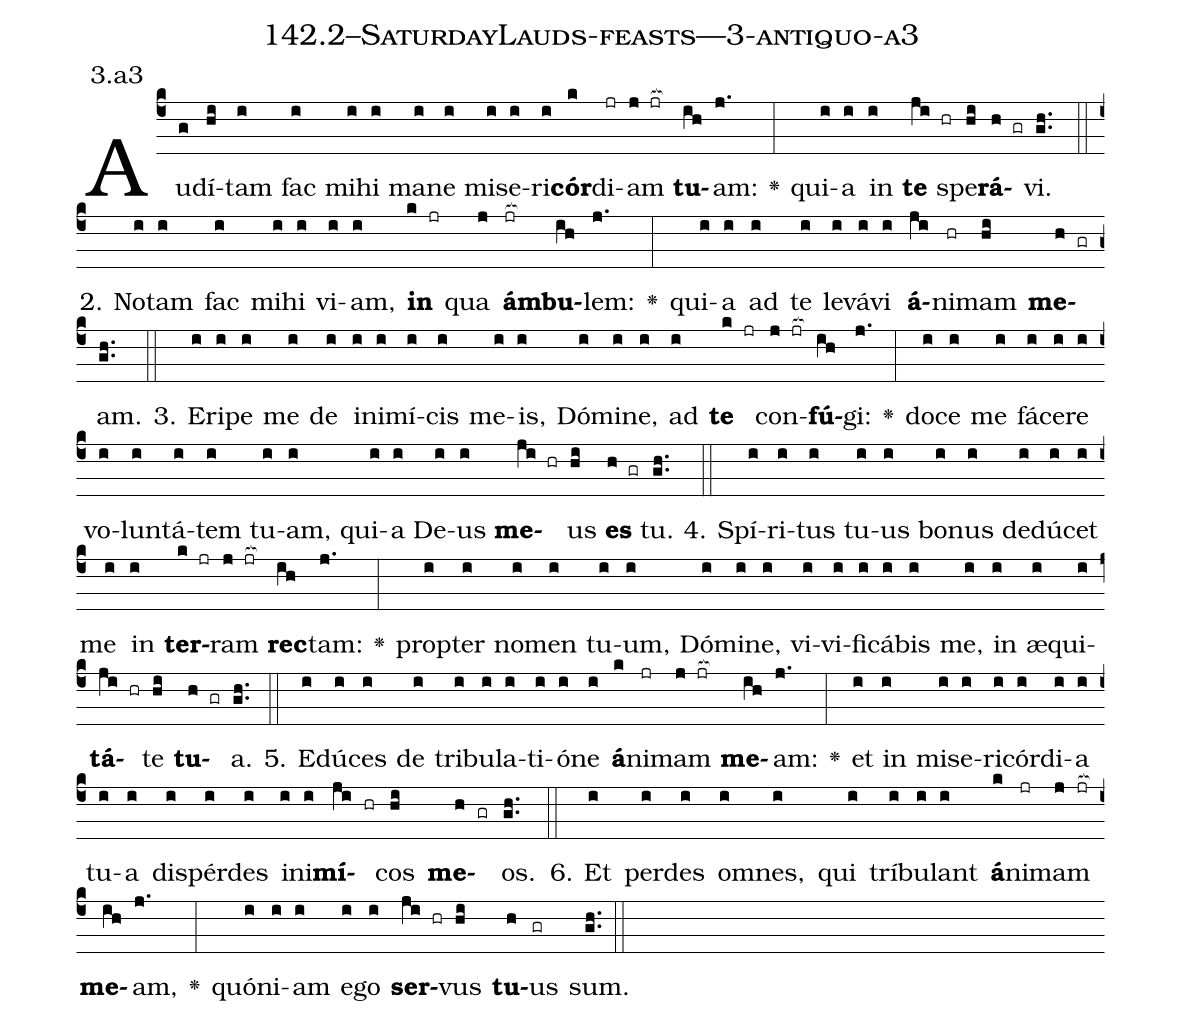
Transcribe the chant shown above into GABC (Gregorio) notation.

name: 142.2--SaturdayLauds-feasts---3-antiquo-a3;
annotation: 3.a3;
%%
(c4)Au(g)dí(hi)tam(i) fac(i) mi(i)hi(i) ma(i)ne(i) mi(i)se(i)ri(i)<b>cór</b>(k)di(jr)am(j jr[ocb:1{]) <b>tu</b>(ih[ocb:0}])am:(j.) <v>\greheightstar</v>(:) qui(i)a(i) in(i) <b>te</b>(ji hr) spe(hi)<b>rá</b>(h gr)vi.(gh..) (::)
2. No(i)tam(i) fac(i) mi(i)hi(i) vi(i)am,(i) <b>in</b>(k jr) qua(j) <b>ám</b>(jr[ocb:1{])<b>bu</b>(ih[ocb:0}])lem:(j.) <v>\greheightstar</v>(:) qui(i)a(i) ad(i) te(i) le(i)vá(i)vi(i) <b>á</b>(ji)ni(hr)mam(hi) <b>me</b>(h gr)am.(gh..) (::)
3. E(i)ri(i)pe(i) me(i) de(i) in(i)i(i)mí(i)cis(i) me(i)is,(i) Dó(i)mi(i)ne,(i) ad(i) <b>te</b>(k jr) con(j jr[ocb:1{])<b>fú</b>(ih[ocb:0}])gi:(j.) <v>\greheightstar</v>(:) do(i)ce(i) me(i) fá(i)ce(i)re(i) vo(i)lun(i)tá(i)tem(i) tu(i)am,(i) qui(i)a(i) De(i)us(i) <b>me</b>(ji hr)us(hi) <b>es</b>(h gr) tu.(gh..) (::)
4. Spí(i)ri(i)tus(i) tu(i)us(i) bo(i)nus(i) de(i)dú(i)cet(i) me(i) in(i) <b>ter</b>(k jr)ram(j jr[ocb:1{]) <b>rec</b>(ih[ocb:0}])tam:(j.) <v>\greheightstar</v>(:) prop(i)ter(i) no(i)men(i) tu(i)um,(i) Dó(i)mi(i)ne,(i) vi(i)vi(i)fi(i)cá(i)bis(i) me,(i) in(i) æ(i)qui(i)<b>tá</b>(ji hr)te(hi) <b>tu</b>(h gr)a.(gh..) (::)
5. E(i)dú(i)ces(i) de(i) tri(i)bu(i)la(i)ti(i)ó(i)ne(i) <b>á</b>(k)ni(jr)mam(j jr[ocb:1{]) <b>me</b>(ih[ocb:0}])am:(j.) <v>\greheightstar</v>(:) et(i) in(i) mi(i)se(i)ri(i)cór(i)di(i)a(i) tu(i)a(i) dis(i)pér(i)des(i) in(i)i(i)<b>mí</b>(ji hr)cos(hi) <b>me</b>(h gr)os.(gh..) (::)
6. Et(i) per(i)des(i) om(i)nes,(i) qui(i) trí(i)bu(i)lant(i) <b>á</b>(k)ni(jr)mam(j jr[ocb:1{]) <b>me</b>(ih[ocb:0}])am,(j.) <v>\greheightstar</v>(:) quón(i)i(i)am(i) e(i)go(i) <b>ser</b>(ji hr)vus(hi) <b>tu</b>(h)us(gr) sum.(gh..) (::)
